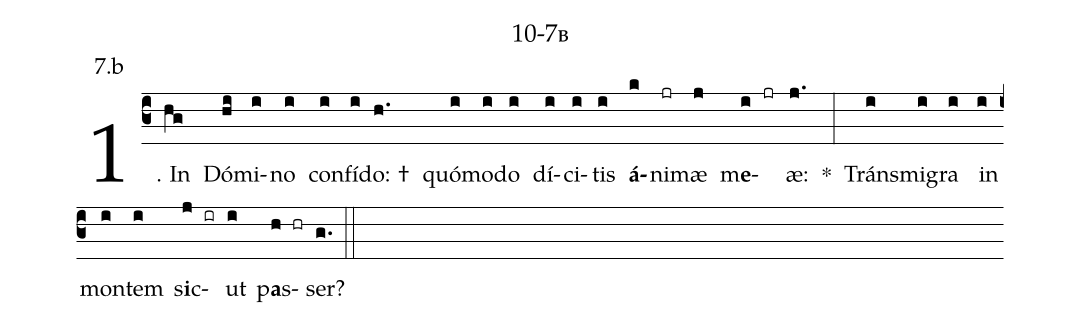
name: 10-7b;
annotation: 7.b;
%%
(c3)1. In(hg) Dó(hi)mi(i)no(i) con(i)fí(i)do: †(h.) quó(i)mo(i)do(i) dí(i)ci(i)tis(i) <b>á</b>(k)ni(jr)mæ(j) m<b>e</b>(i jr)æ:(j.) *(:) Tráns(i)mi(i)gra(i) in(i) mon(i)tem(i) s<b>i</b>c(j ir)ut(i) p<b>a</b>s(h hr)ser?(g.) (::)
